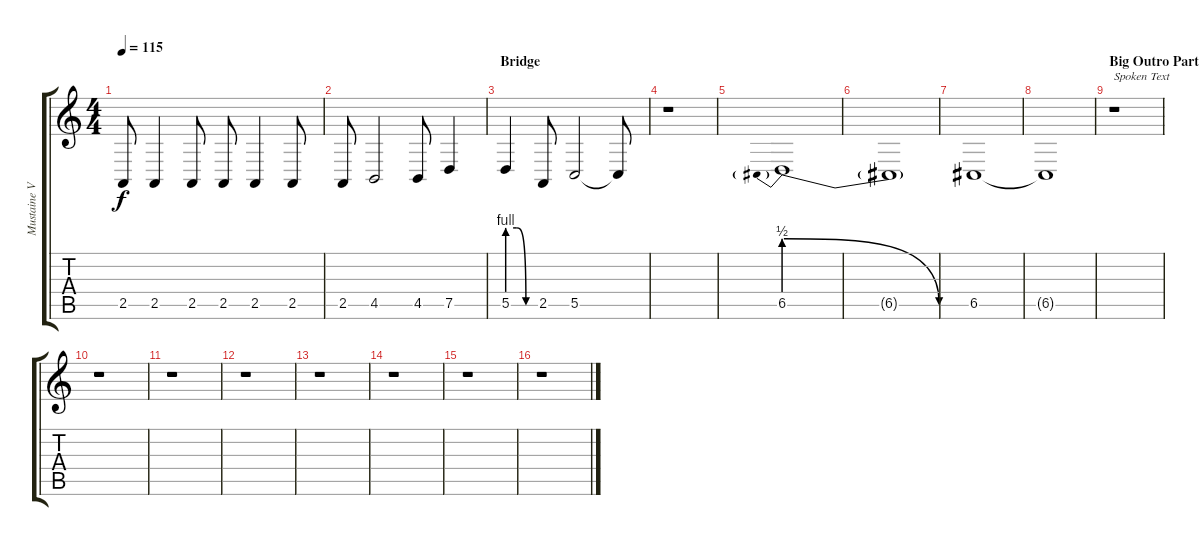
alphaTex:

\track ("Mustaine Voice / Backup Guitar" "Mustaine V") {instrument tenorsax}
\staff {score tabs}
\tuning (D4 A3 F3 C3 G2 D2) {hide}
\ts (4 4)
\tempo 115
\clef g2
\ks c
2.5.8{dy f} 2.5.4 2.5.8 2.5.8 2.5.4 2.5.8 |
2.5.8 4.5.2 4.5.8 7.5.4 |
\section ("" "Bridge")
5.5{be (custom 0 4 20 4 40 0 60 0)}.4 2.5.8 5.5.2 5.5{t}.8 |
r.1 |
6.5{be (prebendrelease 0 2 60 0)}.1 |
6.5{t}.1 |
6.5.1 |
6.5{t}.1 |
\section ("" "Big Outro Part")
r.1{txt "Spoken Text"} |
r.1 |
r.1 |
r.1 |
r.1 |
r.1 |
r.1 |
r.1
